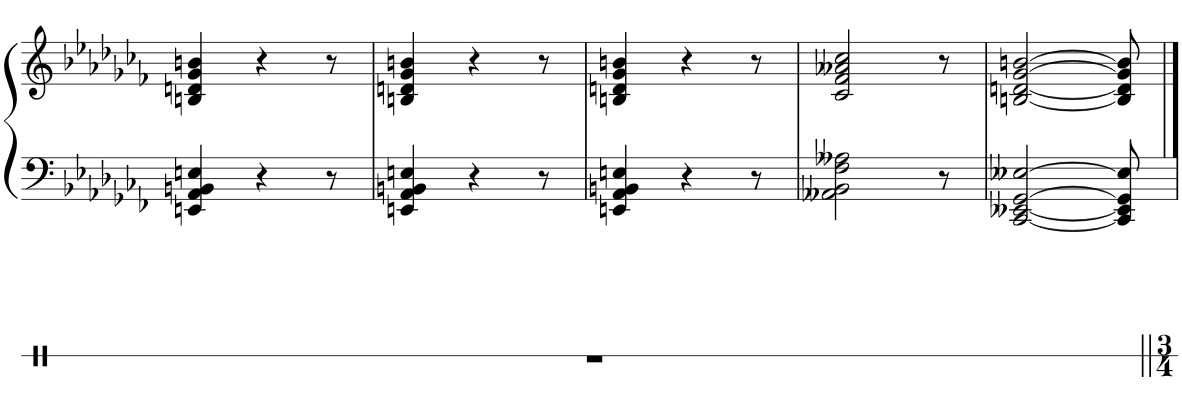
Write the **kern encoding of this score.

**kern	**kern
*part1	*part1
*staff2	*staff1
*I"Piano	*
*I'Pno	*
!!LO:PB:g=z
*clefF4	*clefG2
*k[b-e-a-d-g-c-f-]	*k[b-e-a-d-g-c-f-]
*M5/8	*M5/8
=212	=212
4EEn/ 4AA-/ 4BBn/ 4En/	4Bn/ 4dn/ 4g-/ 4bn/
4r	4r
8r	8r
=213	=213
4EEn/ 4AA-/ 4BBn/ 4En/	4Bn/ 4dn/ 4g-/ 4bn/
4r	4r
8r	8r
=214	=214
4EEn/ 4AA-/ 4BBn/ 4En/	4Bn/ 4dn/ 4g-/ 4bn/
4r	4r
8r	8r
=215	=215
2AA--X\ 2BB-\ 2F-\ 2A--X\	2c-/ 2f-/ 2a--X/ 2cc-/
8r	8r
=216	=216
[2CC-/ [2EE--X/ [2GG-/ [2E--X/	[2Bn/ [2dn/ [2g-/ [2bn/
8CC-/] 8EE--/] 8GG-/] 8E--/]	8B/] 8d/] 8g-/] 8b/]
!!LO:LB:g=z
==217	==217
8%5r	8%5r
=||	=||
*-	*-
